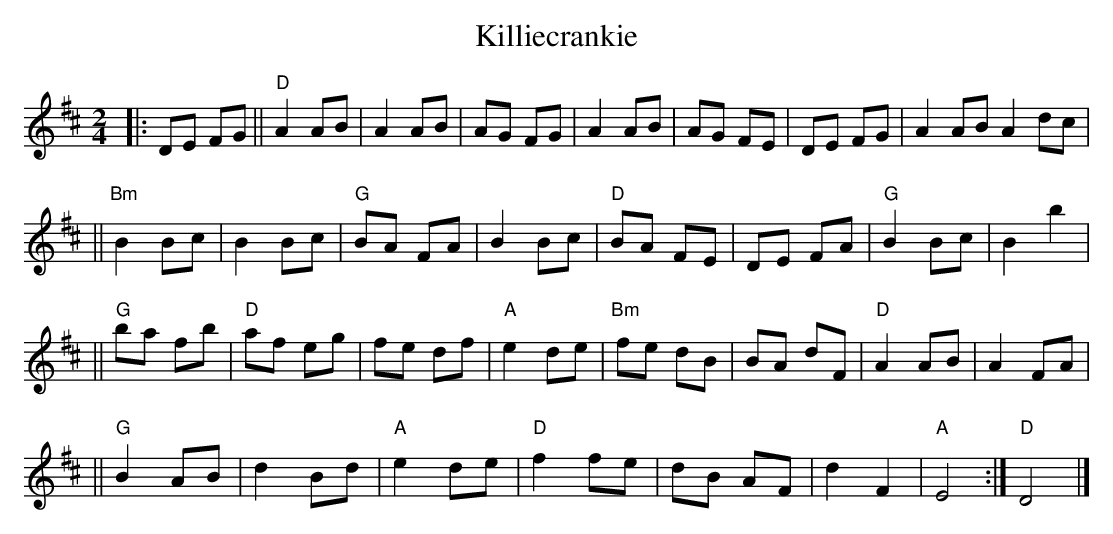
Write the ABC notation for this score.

X:1
T: Killiecrankie
M: 2/4
L: 1/8
K: D
|: DE FG \
|| "D"A2 AB | A2 AB | AG FG | A2 AB | AG FE | DE FG | A2 AB A2 dc |
|| "Bm"B2 Bc | B2 Bc | "G"BA FA | B2 Bc | "D"BA FE | DE FA | "G"B2 Bc | B2 b2 |
|| "G"ba fb | "D"af eg | fe df | "A"e2 de | "Bm"fe dB | BA dF | "D"A2 AB | A2 FA |
|| "G"B2 AB | d2 Bd | "A"e2 de | "D"f2 fe | dB AF | d2 F2 | "A"E4 :| "D"D4 |]
